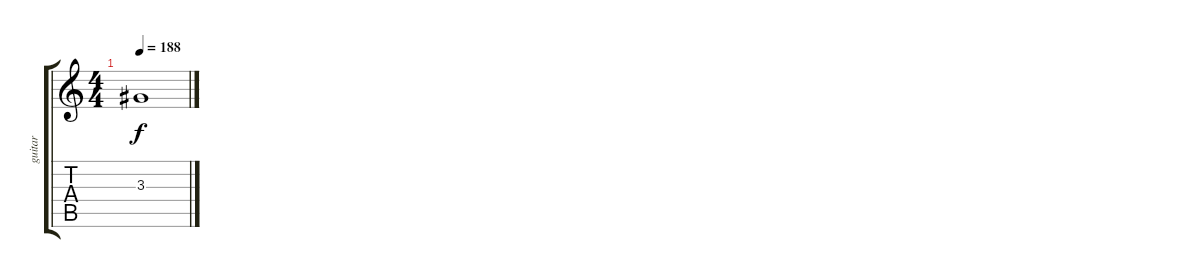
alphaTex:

\track ("guitar" "guitar") {instrument distortionguitar}
\staff {score tabs}
\tuning (D4 A3 F3 C3 G2 C2) {hide}
\ts (4 4)
\tempo 188
\clef g2
\ks c
3.3{t}.1{dy f}
